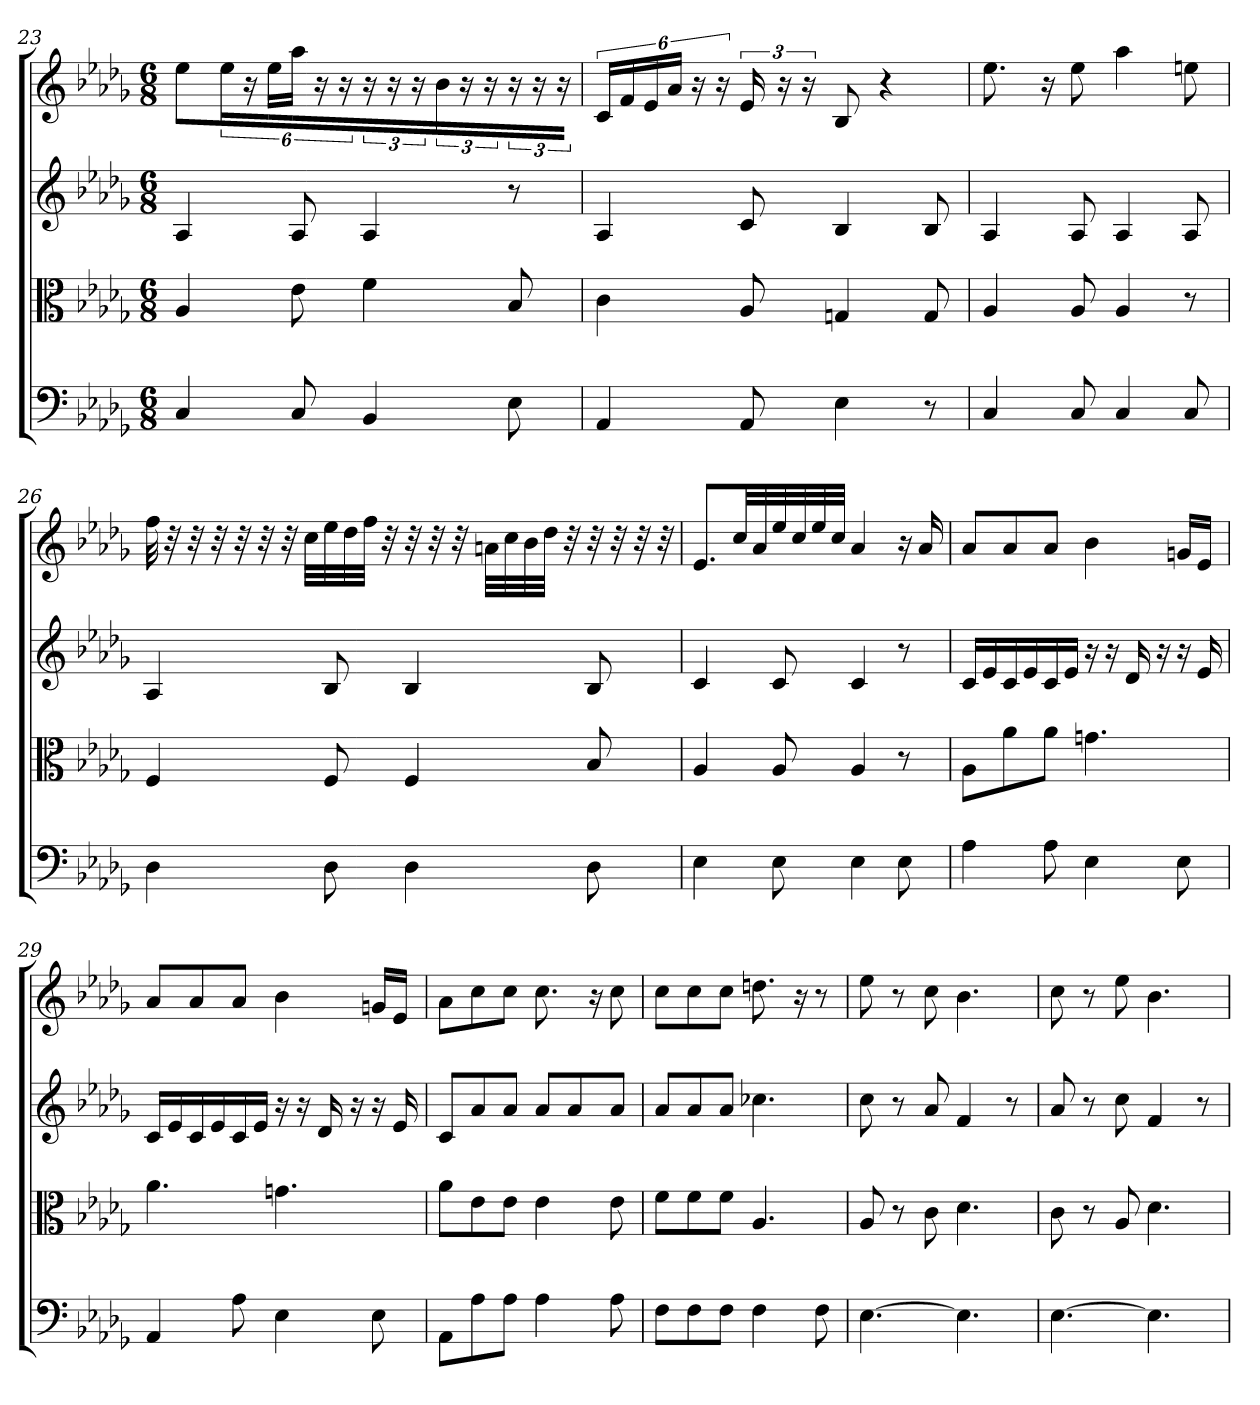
**kern	**kern	**kern	**kern
*part4	*part3	*part2	*part1
*staff4	*staff3	*staff2	*staff1
*clefF4	*clefC3	*clefG2	*clefG2
*k[b-e-a-d-g-]	*k[b-e-a-d-g-]	*k[b-e-a-d-g-]	*k[b-e-a-d-g-]
*D-:	*D-:	*D-:	*D-:
*M6/8	*M6/8	*M6/8	*M6/8
=23	=23	=23	=23
4C	4A-	4A-	8ee-\L
.	.	.	24ee-\Jk
.	.	.	24r
.	.	.	24ee-\LL
8C	8e-	8A-	24aa-\JJ
.	.	.	24r
.	.	.	24r
4BB-	4f	4A-	24r
.	.	.	24r
.	.	.	24r
.	.	.	24b-
.	.	.	24r
.	.	.	24r
8E-	8B-	8r	24r
.	.	.	24r
.	.	.	24r
=24	=24	=24	=24
4AA-	4c	4A-	24c/LL
.	.	.	24f/
.	.	.	24e-/
.	.	.	24a-/JJ
.	.	.	24r
.	.	.	24r
8AA-	8A-	8c	24e-
.	.	.	24r
.	.	.	24r
4E-	4Gn	4B-	8B-
.	.	.	4r
8r	8G	8B-	.
=25	=25	=25	=25
4C	4A-	4A-	8.ee-
.	.	.	16r
8C	8A-	8A-	8ee-
4C	4A-	4A-	4aa-
8C	8r	8A-	8een
=26	=26	=26	=26
4D-	4F	4A-	32ff
.	.	.	32r
.	.	.	32r
.	.	.	32r
.	.	.	32r
.	.	.	32r
.	.	.	32r
.	.	.	32cc\LLL
8D-	8F	8B-	32ee-\
.	.	.	32dd-\
.	.	.	32ff\JJJ
.	.	.	32r
4D-	4F	4B-	32r
.	.	.	32r
.	.	.	32r
.	.	.	32an\LLL
.	.	.	32cc\
.	.	.	32b-\
.	.	.	32dd-\JJJ
.	.	.	32r
8D-	8B-	8B-	32r
.	.	.	32r
.	.	.	32r
.	.	.	32r
=27	=27	=27	=27
4E-	4A-	4c	8.e-/L
.	.	.	32cc/LL
.	.	.	32a-/
8E-	8A-	8c	32ee-/
.	.	.	32cc/
.	.	.	32ee-/
.	.	.	32cc/JJJ
4E-	4A-	4c	4a-
8E-	8r	8r	16r
.	.	.	16a-
=28	=28	=28	=28
4A-	8A-\L	16c/LL	8a-/L
.	.	16e-/	.
.	8a-\	16c/	8a-/
.	.	16e-/	.
8A-	8a-\J	16c/	8a-/J
.	.	16e-/JJ	.
4E-	4.gn	16r	4b-
.	.	16r	.
.	.	16d-	.
.	.	16r	.
8E-	.	16r	16gn/LL
.	.	16e-	16e-/JJ
=29	=29	=29	=29
4AA-	4.a-	16c/LL	8a-/L
.	.	16e-/	.
.	.	16c/	8a-/
.	.	16e-/	.
8A-	.	16c/	8a-/J
.	.	16e-/JJ	.
4E-	4.gn	16r	4b-
.	.	16r	.
.	.	16d-	.
.	.	16r	.
8E-	.	16r	16gn/LL
.	.	16e-	16e-/JJ
=30	=30	=30	=30
8AA-\L	8a-\L	8c/L	8a-\L
8A-\	8e-\	8a-/	8cc\
8A-\J	8e-\J	8a-/J	8cc\J
4A-	4e-	8a-/L	8.cc
.	.	8a-/	.
.	.	.	16r
8A-	8e-	8a-/J	8cc
=31	=31	=31	=31
8F\L	8f\L	8a-/L	8cc\L
8F\	8f\	8a-/	8cc\
8F\J	8f\J	8a-/J	8cc\J
4F	4.A-	4.cc-X	8.ddn
.	.	.	16r
8F	.	.	8r
=32	=32	=32	=32
[4.E-	8A-	8cc	8ee-
.	8r	8r	8r
.	8c	8a-	8cc
4.E-]	4.d-	4f	4.b-
.	.	8r	.
=33	=33	=33	=33
[4.E-	8c	8a-	8cc
.	8r	8r	8r
.	8A-	8cc	8ee-
4.E-]	4.d-	4f	4.b-
.	.	8r	.
=	=	=	=
*-	*-	*-	*-
